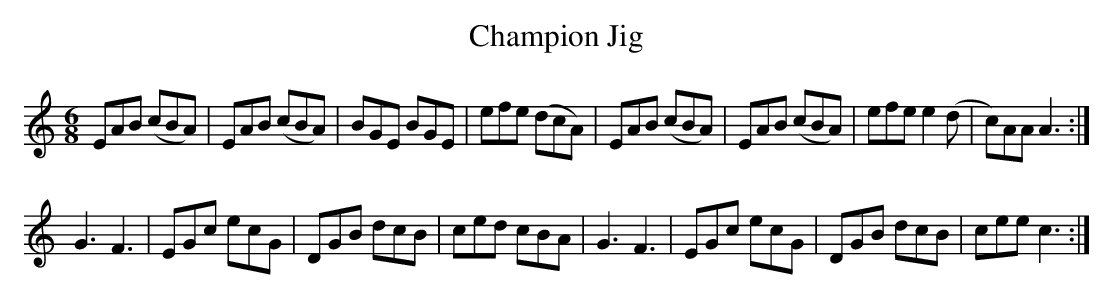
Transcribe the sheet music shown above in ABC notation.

X:1
T:Champion Jig
M:6/8
K:Am
EAB (cBA)|EAB (cBA)|BGE BGE|efe (dcA)|\
EAB (cBA)|EAB (cBA)|efe e2 (d|c)AA A3:|
G3 F3|EGc ecG|DGB dcB|ced cBA|\
G3 F3|EGc ecG|DGB dcB|cee c3 :|
